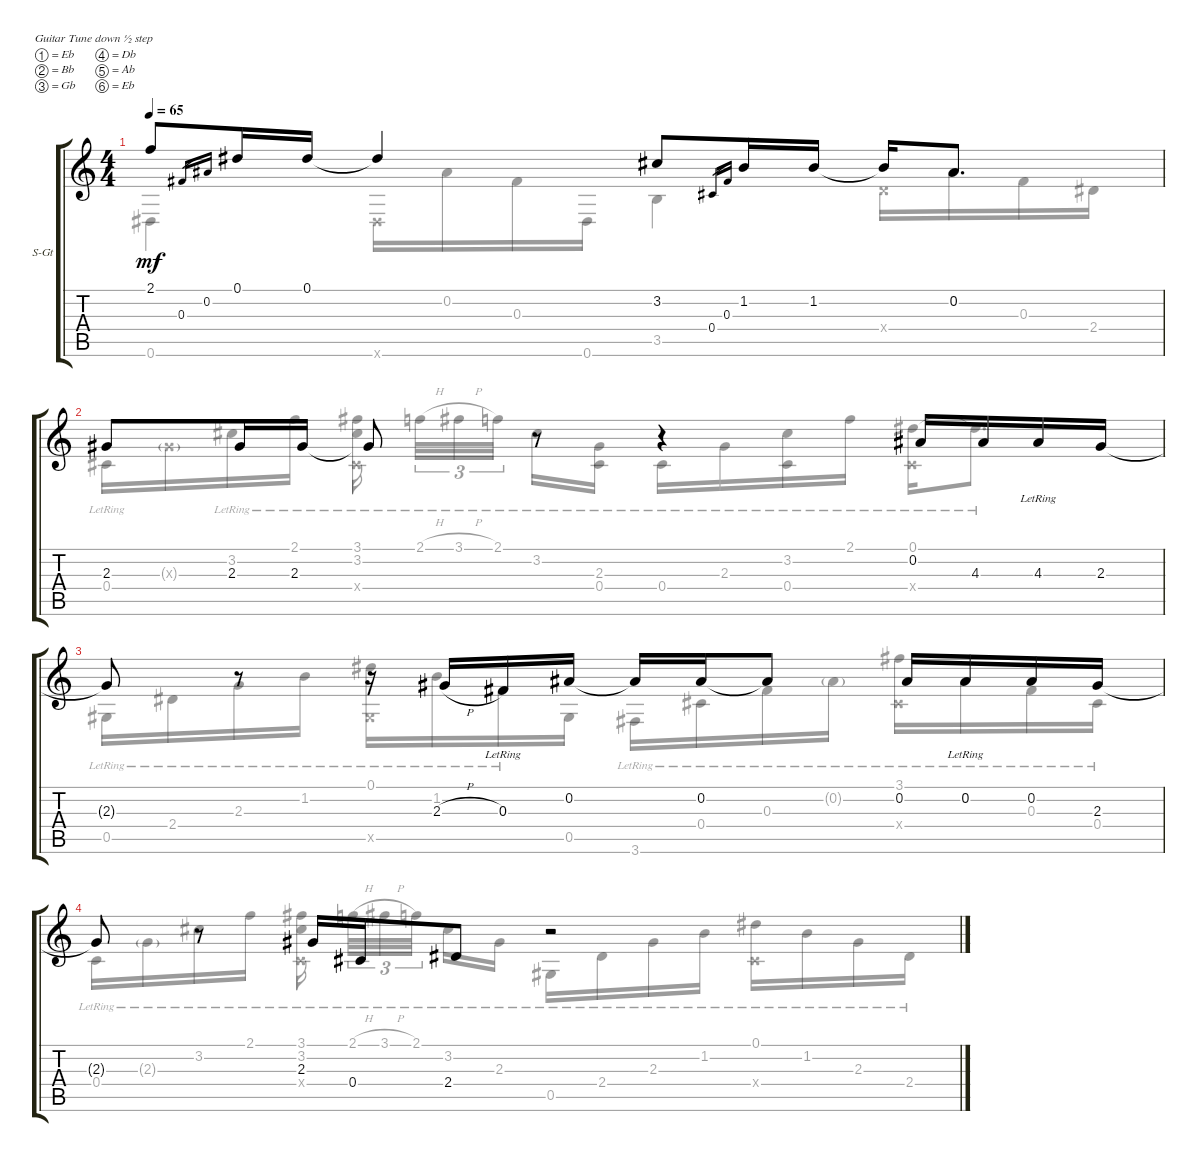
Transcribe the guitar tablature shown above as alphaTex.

\defaultSystemsLayout 4
\bracketExtendMode groupsimilarinstruments
\firstSystemTrackNameOrientation horizontal
\otherSystemsTrackNameOrientation horizontal
\track ("Steel Guitar" "S-Gt") {instrument acousticguitarsteel}
\staff {score tabs}
\tuning (Eb4 Bb3 Gb3 Db3 Ab2 Eb2)
\voice
\ts (4 4)
\tempo 65
\clef g2
\scale
0.456465
\ks c
2.1.8{dy mf} 0.3.16{gr} 0.2.16{gr} 0.1.16 0.1.16 0.1{t}.4 3.2.8 0.4.16{gr} 0.3.16{gr} 1.2.16 1.2.16 1.2{t}.16 0.2.8{d} |
\scale
0.544068 2.3.8 2.3.16 2.3.16 2.3{t}.8 r.8 r.4 0.2.16 4.3.16 4.3{lr}.16 2.3.16 |
\scale
0.476513 2.3{t}.8 r.8 r.16 2.3{h}.16 0.3{lr}.16 0.2.16 0.2{t}.16 0.2.16 0.2{t}.8 0.2.16 0.2{lr}.16 0.2.16 2.3.16 |
\scale
0.524343 2.3{t}.8 r.8 2.3.16 0.4.16 2.4.8 r.2
\voice
\clef g2
\ottava regular
\simile none
\scale
0.456465
\ks c
0.6.4{dy mf} 0.6{x}.16 0.2.16 0.3.16 0.6.16 3.5.4 1.4{x}.16 0.2.16 0.3.16 2.4.16 |
\scale
0.544068 0.4{lr}.16 2.3{g x}.16 3.2{lr}.16 2.1{lr}.16 (3.1{lr} 3.2 0.4{x}).16 2.1{h lr}.32{tu (3 2)} 3.1{h lr}.32{tu (3 2)} 2.1{lr}.32{tu (3 2)} 3.2{lr}.16 (2.3{lr} 0.4).16 0.4{lr}.16 2.3{lr}.16 (3.2{lr} 0.4).16 2.1{lr}.16 (0.1{lr} 0.4{x}).16 0.1{lr t}.8{d} |
\scale
0.476513 0.5{lr}.16 2.4{lr}.16 2.3{lr}.16 1.2{lr}.16 (0.1{lr} 0.5{x}).16 1.2{lr}.16 0.3{lr}.16 0.5.16 3.6{lr}.16 0.4{lr}.16 0.3{lr}.16 0.2{g lr}.16 (3.1{lr} 0.4{x}).16 0.2{lr}.16 0.3{lr}.16 0.4{lr}.16 |
\scale
0.524343 0.4{lr}.16 2.3{g lr}.16 3.2{lr}.16 2.1{lr}.16 (3.1{lr} 0.4{x} 3.2).16 2.1{h lr}.32{tu (3 2)} 3.1{h lr}.32{tu (3 2)} 2.1{lr}.32{tu (3 2)} 3.2{lr}.16 2.3{lr}.16 0.5{lr}.16 2.4{lr}.16 2.3{lr}.16 1.2{lr}.16 (0.1{lr} 0.4{x}).16 1.2{lr}.16 2.3{lr}.16 2.4{lr}.16
